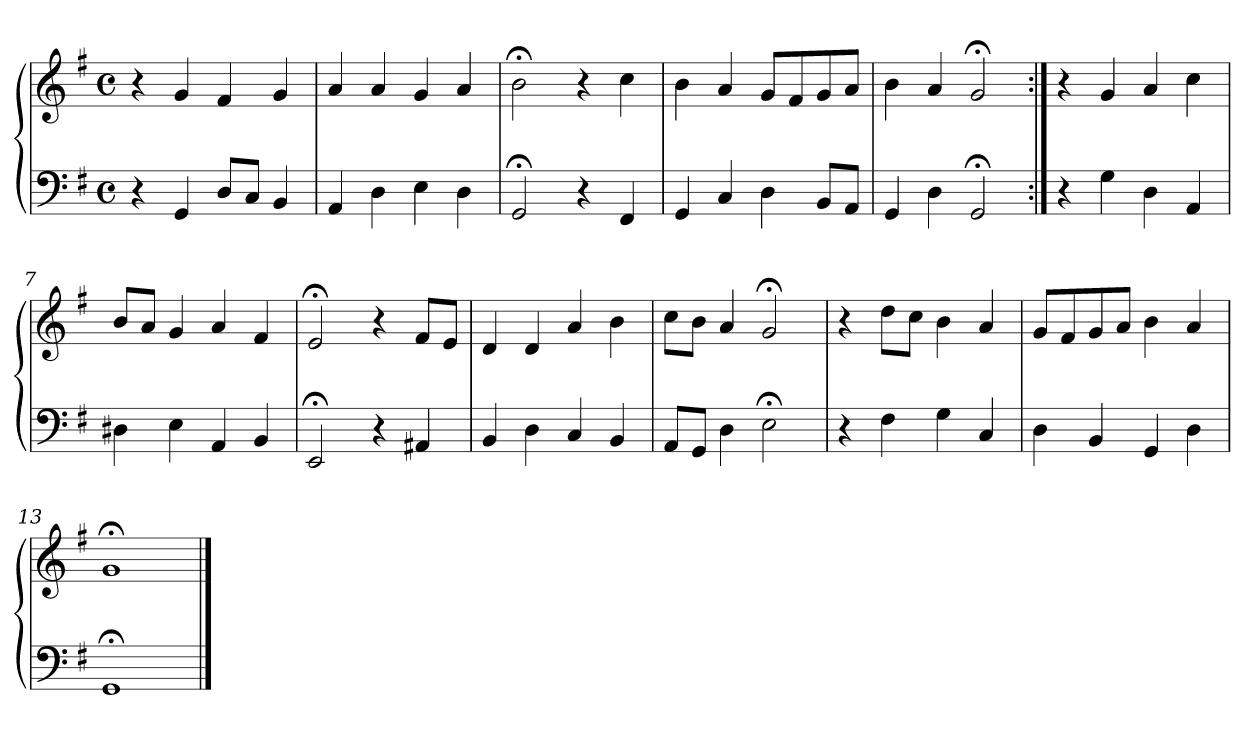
**kern	**kern
*part1	*part1
*staff2	*staff1
*clefF4	*clefG2
*k[f#]	*k[f#]
*M4/4	*M4/4
*met(c)	*met(c)
=1	=1
4r	4r
4GG	4g
8DL	4f#
8CJ	.
4BB	4g
=2	=2
4AA	4a
4D	4a
4E	4g
4D	4a
=3	=3
2GG;<	2b;<
4r	4r
4FF#	4cc
=4	=4
4GG	4b
4C	4a
4D	8gL
.	8f#
8BBL	8g
8AAJ	8aJ
=5	=5
4GG	4b
4D	4a
2GG;<	2g;<
=6:|!	=6:|!
4r	4r
4G	4g
4D	4a
4AA	4cc
=7	=7
4D#X	8bL
.	8aJ
4E	4g
4AA	4a
4BB	4f#
!!LO:LB:g=z
=8	=8
2EE;<	2e;<
4r	4r
4AA#X	8f#L
.	8eJ
=9	=9
4BB	4d
4D	4d
4C	4a
4BB	4b
=10	=10
8AAL	8ccL
8GGJ	8bJ
4D	4a
2E;<	2g;<
=11	=11
4r	4r
4F#	8ddL
.	8ccJ
4G	4b
4C	4a
=12	=12
4D	8gL
.	8f#
4BB	8g
.	8aJ
4GG	4b
4D	4a
=13	=13
1GG;<	1g;<
==	==
*-	*-
